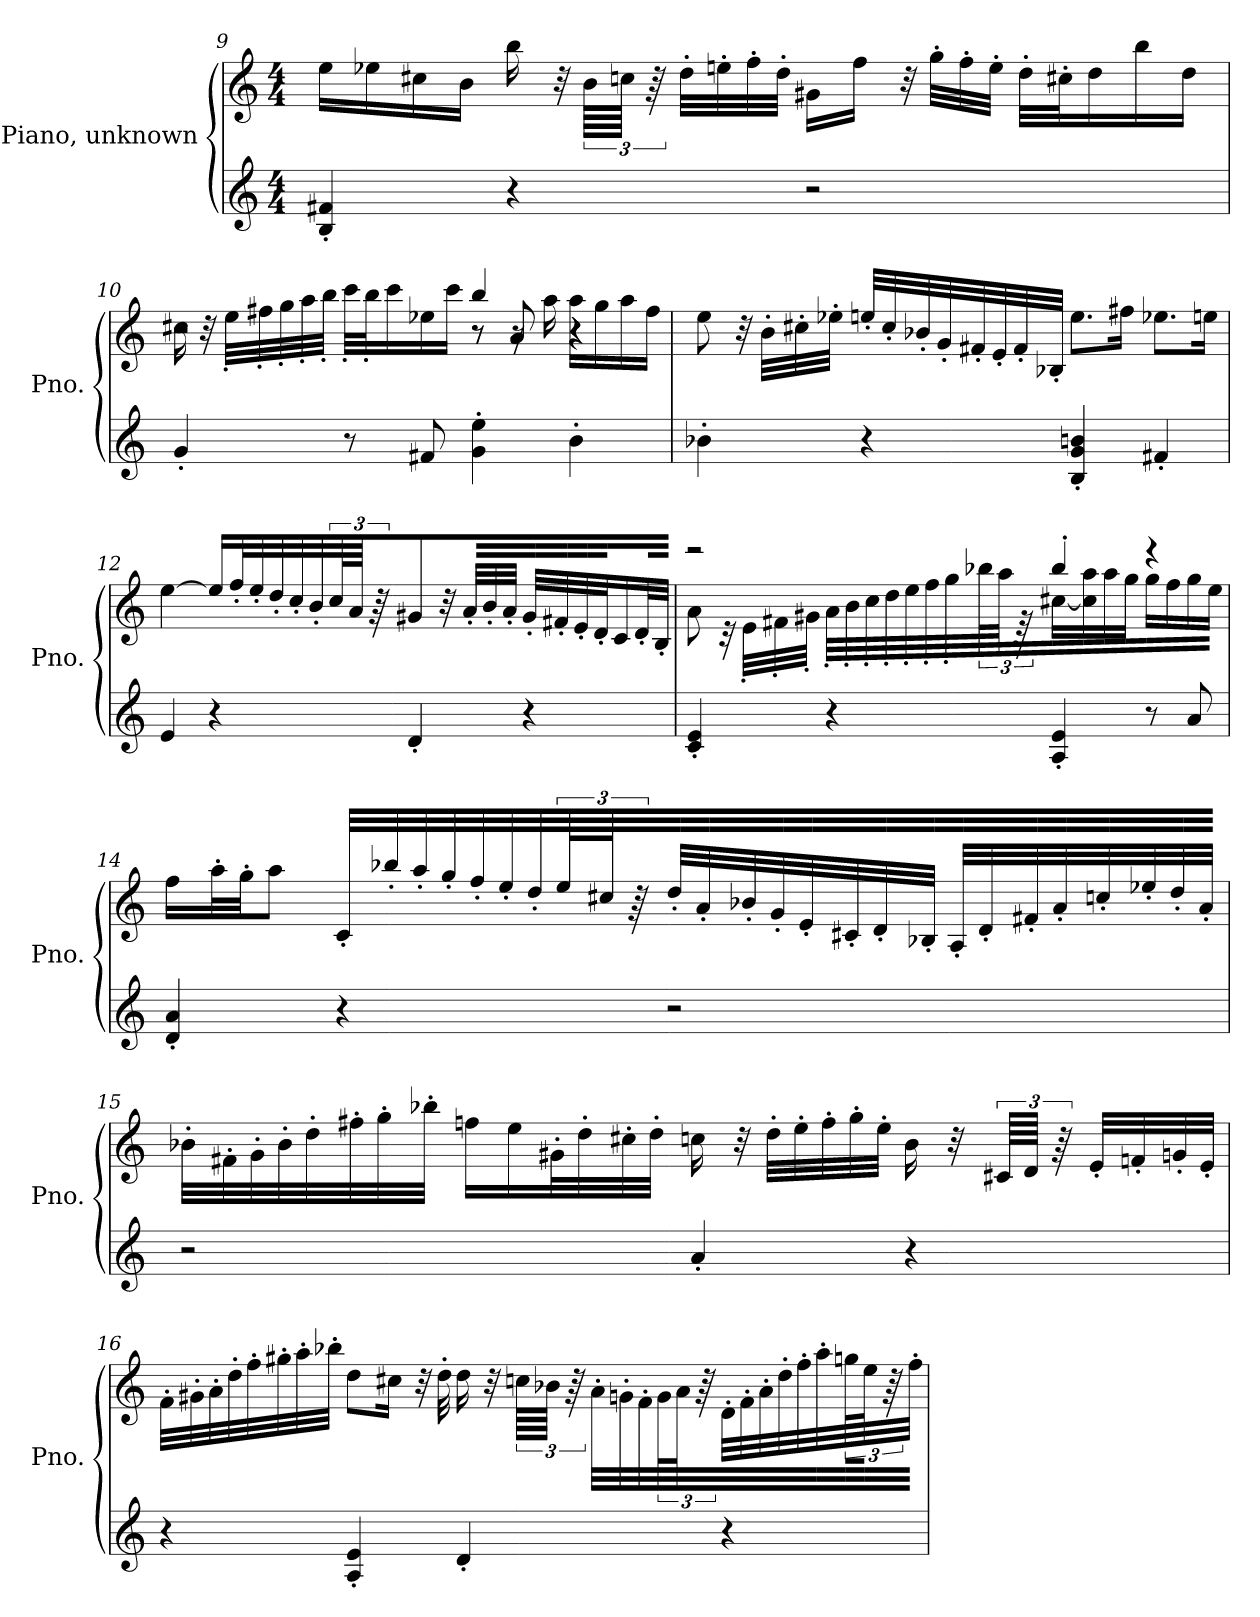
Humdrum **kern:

**kern	**kern
*part1	*part1
*staff2	*staff1
*I"Piano, unknown	*
*I'Pno.	*
*clefG2	*clefG2
*k[]	*k[]
*M4/4	*M4/4
=9	=9
4B/' 4f#X/'	16ee\LL
.	16ee-X\
.	16cc#X\
.	16b\JJ
4r	16bb\
.	32r
.	96b\LLLL
.	96ccn\JJJJ
.	96r
.	32dd'\LLL
.	32een'\
.	32ff'\
.	32dd'\JJJ
2r	16g#X\LL
.	16ff\JJ
.	32r
.	32gg'\LLL
.	32ff'\
.	32ee'\JJJ
.	32dd'\LLL
.	32cc#X'\J
.	16dd\
.	16bb\
.	16dd\JJ
!!LO:PB:g=z
=10	=10
*	*^
*	*	*^
4g'/	2r	16cc#X\	2r
.	.	32r	.
.	.	32ee'\LLL	.
.	.	32ff#X'\	.
.	.	32gg'\	.
.	.	32aa'\	.
.	.	32bb'\JJJ	.
8r	.	32ccc'\LLL	.
.	.	32bb'\J	.
.	.	16ccc\	.
8f#X/	.	16ee-X\	.
.	.	16ccc\JJ	.
4g\' 4ee\'	4bb/	8r	8r
.	.	16r	8a/
.	.	16aa\	.
4b'\	4r	16aa\LL	4r
.	.	16gg\	.
.	.	16aa\	.
.	.	16ff#\JJ	.
*	*v	*v	*v
!!LO:LB:g=z
=11	=11
4b-X'\	8ee\
.	32r
.	32b'\LLL
.	32cc#X'\
.	32ee-X'\JJJ
4r	32een'/LLL
.	32cc#'/
.	32b-X'/
.	32g'/
.	32f#X'/
.	32e'/
.	32f#'/
.	32B-X'/JJJ
4B/' 4g/' 4bn/'	8.ee\L
.	16ff#X\Jk
4f#X'/	8.ee-X\L
.	16een\Jk
!!LO:LB:g=z
=12	=12
4e/	[4ee\
4r	16ee\LL]
.	32ff'\L
.	32ee'\
.	32dd'\
.	32cc'\
.	32b'\
.	96cc\L
.	96a\JJJJ
.	96r
4d'/	8g#X/
.	32r
.	32a'/LLL
.	32b'/
.	32a'/JJJ
4r	32g#'/LLL
.	32f#X'/
.	32e'/
.	32d'/J
.	16c/
.	32d'/L
.	32B'/JJJ
!!LO:LB:g=z
=13	=13
*	*^
4c/' 4e/'	2r	8a\
.	.	32r
.	.	32e'\LLL
.	.	32f#X'\
.	.	32g#X'\JJJ
4r	.	32a'\LLL
.	.	32b'\
.	.	32cc'\
.	.	32dd'\
.	.	32ee'\
.	.	32ff'\
.	.	32gg'\
.	.	96bb-X\L
.	.	96aa\JJJJ
.	.	96r
4A/' 4e/'	4bb-'/	[16cc#X\LL
.	.	16cc#\] 16aa\
.	.	16aa\
.	.	16gg\JJ
8r	4r	16gg\LL
.	.	16ff\
8a/	.	16gg\
.	.	16ee\JJ
*	*v	*v
!!LO:LB:g=z
=14	=14
4d/' 4a/'	16ff\LL
.	32aa'\L
.	32gg'\JJ
.	8aa\J
4r	32c'\LLL
.	32bb-X'\
.	32aa'\
.	32gg'\
.	32ff'\
.	32ee'\
.	32dd'\
.	96ee\L
.	96cc#X\JJJJ
.	96r
2r	32dd'/LLL
.	32a'/
.	32b-X'/
.	32g'/
.	32e'/
.	32c#X'/
.	32d'/
.	32B-X'/JJJ
.	32A'/LLL
.	32d'/
.	32f#X'/
.	32a'/
.	32ccn'/
.	32ee-X'/
.	32dd'/
.	32a'/JJJ
!!LO:LB:g=z
=15	=15
2r	32b-X'\LLL
.	32f#X'\
.	32g'\
.	32b-'\
.	32dd'\
.	32ff#X'\
.	32gg'\
.	32bb-X'\JJJ
.	16ffn\LL
.	16ee\
.	32g#X'\L
.	32dd'\
.	32cc#X'\
.	32dd'\JJJ
4a'/	16ccn\
.	32r
.	32dd'\LLL
.	32ee'\
.	32ff'\
.	32gg'\
.	32ee'\JJJ
4r	16b-\
.	32r
.	96c#X/LLLL
.	96d/JJJJ
.	96r
.	32e'/LLL
.	32fn'/
.	32gn'/
.	32e'/JJJ
!!LO:PB:g=z
=16	=16
4r	32f'\LLL
.	32g#X'\
.	32a'\
.	32dd'\
.	32ff'\
.	32gg#X'\
.	32aa'\
.	32bb-X'\JJJ
4A/' 4e/'	8dd\L
.	16cc#X\Jk
.	32r
.	32dd'\
4d'/	16dd\
.	32r
.	96ccn\LLLL
.	96b-X\JJJJ
.	96r
.	32a'/LLL
.	32gn'/
.	32f'/
.	96g/L
.	96a/JJJJ
.	96r
4r	32d'\LLL
.	32f'\
.	32a'\
.	32dd'\
.	32ff'\
.	32aa'\
.	96ggn\L
.	96ee\JJJJ
.	96r
.	32ff'\
=	=
*-	*-
